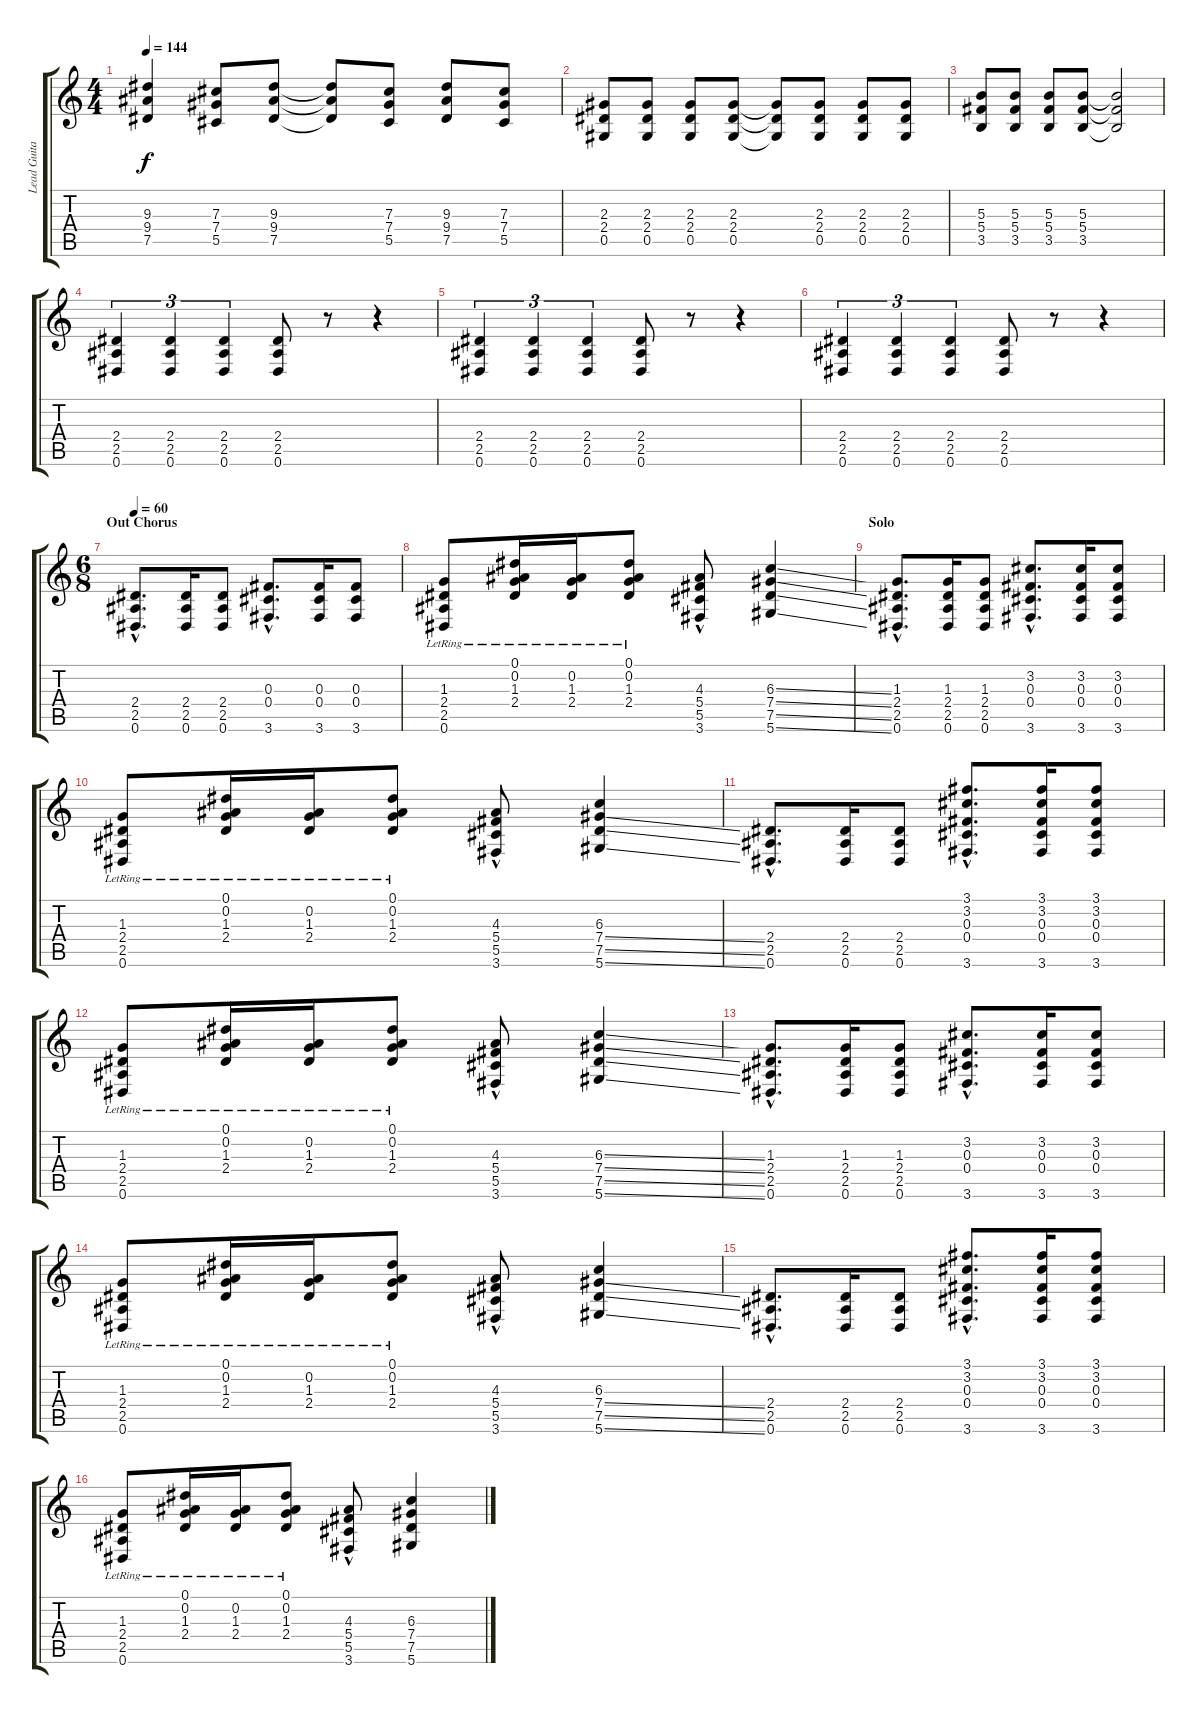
\track ("Lead Guitar" "Lead Guita") {instrument distortionguitar}
\staff {score tabs}
\tuning (Eb4 Bb3 Gb3 Db3 Ab2 Eb2) {hide}
\ts (4 4)
\tempo 144
\clef g2
\ks c
(9.3 9.4 7.5).4{dy f} (7.3 7.4 5.5).8 (9.3 9.4 7.5).8 (9.3{t} 9.4{t} 7.5{t}).8 (7.3 7.4 5.5).8 (9.3 9.4 7.5).8 (7.3 7.4 5.5).8 |
(2.3 2.4 0.5).8 (2.3 2.4 0.5).8 (2.3 2.4 0.5).8 (2.3 2.4 0.5).8 (2.3{t} 2.4{t} 0.5{t}).8 (2.3 2.4 0.5).8 (2.3 2.4 0.5).8 (2.3 2.4 0.5).8 |
(5.3 5.4 3.5).8 (5.3 5.4 3.5).8 (5.3 5.4 3.5).8 (5.3 5.4 3.5).8 (5.3{t} 5.4{t} 3.5{t}).2 |
(2.4 2.5 0.6).4{tu (3 2)} (2.4 2.5 0.6).4{tu (3 2)} (2.4 2.5 0.6).4{tu (3 2)} (2.4 2.5 0.6).8 r.8 r.4 |
(2.4 2.5 0.6).4{tu (3 2)} (2.4 2.5 0.6).4{tu (3 2)} (2.4 2.5 0.6).4{tu (3 2)} (2.4 2.5 0.6).8 r.8 r.4 |
(2.4 2.5 0.6).4{tu (3 2)} (2.4 2.5 0.6).4{tu (3 2)} (2.4 2.5 0.6).4{tu (3 2)} (2.4 2.5 0.6).8 r.8 r.4 |
\ts (6 8)
\section ("" "Out Chorus")
\tempo 60
(2.4{hac} 2.5{hac} 0.6{hac}).8{d volume 10 balance 16} (2.4 2.5 0.6).16 (2.4 2.5 0.6).8 (0.3{hac} 0.4{hac} 3.6{hac}).8{d} (0.3 0.4 3.6).16 (0.3 0.4 3.6).8 |
(1.3{lr} 2.4{lr} 2.5{lr} 0.6{lr}).8 (0.1{lr} 0.2{lr} 1.3{lr} 2.4{lr}).16 (0.2{lr} 1.3{lr} 2.4{lr}).16 (0.1{lr} 0.2{lr} 1.3{lr} 2.4{lr}).8 (4.3{hac} 5.4{hac} 5.5{hac} 3.6{hac}).8 (6.3{ss} 7.4{ss} 7.5{ss} 5.6{ss}).4 |
\section ("" "Solo")
(1.3{hac} 2.4{hac} 2.5{hac} 0.6{hac}).8{d} (1.3 2.4 2.5 0.6).16 (1.3 2.4 2.5 0.6).8 (3.2{hac} 0.3{hac} 0.4{hac} 3.6{hac}).8{d} (3.2 0.3 0.4 3.6).16 (3.2 0.3 0.4 3.6).8 |
(1.3{lr} 2.4{lr} 2.5{lr} 0.6{lr}).8 (0.1{lr} 0.2{lr} 1.3{lr} 2.4{lr}).16 (0.2{lr} 1.3{lr} 2.4{lr}).16 (0.1{lr} 0.2{lr} 1.3{lr} 2.4{lr}).8 (4.3{hac} 5.4{hac} 5.5{hac} 3.6{hac}).8 (6.3 7.4{ss} 7.5{ss} 5.6{ss}).4 |
(2.4{hac} 2.5{hac} 0.6{hac}).8{d} (2.4 2.5 0.6).16 (2.4 2.5 0.6).8 (3.1{hac} 3.2{hac} 0.3{hac} 0.4{hac} 3.6{hac}).8{d} (3.1 3.2 0.3 0.4 3.6).16 (3.1 3.2 0.3 0.4 3.6).8 |
(1.3{lr} 2.4{lr} 2.5{lr} 0.6{lr}).8 (0.1{lr} 0.2{lr} 1.3{lr} 2.4{lr}).16 (0.2{lr} 1.3{lr} 2.4{lr}).16 (0.1{lr} 0.2{lr} 1.3{lr} 2.4{lr}).8 (4.3{hac} 5.4{hac} 5.5{hac} 3.6{hac}).8 (6.3{ss} 7.4{ss} 7.5{ss} 5.6{ss}).4 |
(1.3{hac} 2.4{hac} 2.5{hac} 0.6{hac}).8{d} (1.3 2.4 2.5 0.6).16 (1.3 2.4 2.5 0.6).8 (3.2{hac} 0.3{hac} 0.4{hac} 3.6{hac}).8{d} (3.2 0.3 0.4 3.6).16 (3.2 0.3 0.4 3.6).8 |
(1.3{lr} 2.4{lr} 2.5{lr} 0.6{lr}).8 (0.1{lr} 0.2{lr} 1.3{lr} 2.4{lr}).16 (0.2{lr} 1.3{lr} 2.4{lr}).16 (0.1{lr} 0.2{lr} 1.3{lr} 2.4{lr}).8 (4.3{hac} 5.4{hac} 5.5{hac} 3.6{hac}).8 (6.3 7.4{ss} 7.5{ss} 5.6{ss}).4 |
(2.4{hac} 2.5{hac} 0.6{hac}).8{d} (2.4 2.5 0.6).16 (2.4 2.5 0.6).8 (3.1{hac} 3.2{hac} 0.3{hac} 0.4{hac} 3.6{hac}).8{d} (3.1 3.2 0.3 0.4 3.6).16 (3.1 3.2 0.3 0.4 3.6).8 |
(1.3{lr} 2.4{lr} 2.5{lr} 0.6{lr}).8 (0.1{lr} 0.2{lr} 1.3{lr} 2.4{lr}).16 (0.2{lr} 1.3{lr} 2.4{lr}).16 (0.1{lr} 0.2{lr} 1.3{lr} 2.4{lr}).8 (4.3{hac} 5.4{hac} 5.5{hac} 3.6{hac}).8 (6.3{ss} 7.4{ss} 7.5{ss} 5.6{ss}).4
